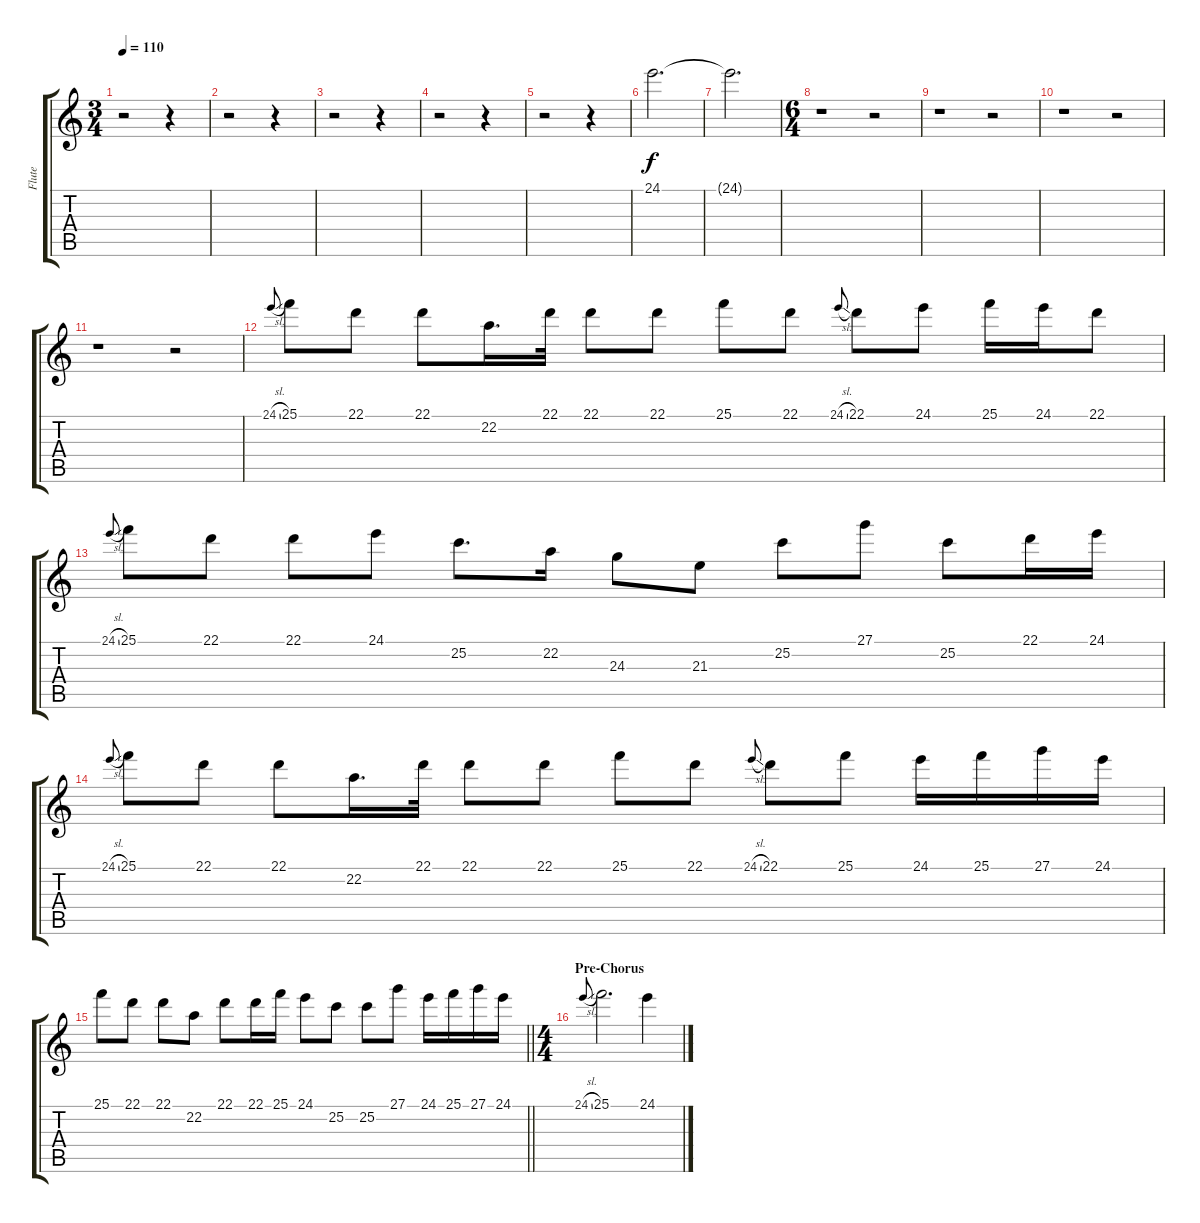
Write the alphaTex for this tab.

\track ("Flute" "Flute") {instrument piccolo}
\staff {score tabs}
\tuning (E4 B3 G3 D3 A2 E2) {hide}
\ts (3 4)
\tempo 110
\clef g2
\ks c
r.2{dy f} r.4 |
r.2 r.4 |
r.2 r.4 |
r.2 r.4 |
r.2 r.4 |
24.1.2{d} |
24.1{t}.2{d} |
\ts (6 4)
r.1 r.2 |
r.1 r.2 |
r.1 r.2 |
r.1 r.2 |
24.1{sl}.8{gr onbeat} 25.1.8 22.1.8 22.1.8 22.2.16{d} 22.1.32 22.1.8 22.1.8 25.1.8 22.1.8 24.1{sl}.8{gr onbeat} 22.1.8 24.1.8 25.1.16 24.1.16 22.1.8 |
24.1{sl}.8{gr onbeat} 25.1.8 22.1.8 22.1.8 24.1.8 25.2.8{d} 22.2.16 24.3.8 21.3.8 25.2.8 27.1.8 25.2.8 22.1.16 24.1.16 |
24.1{sl}.8{gr onbeat} 25.1.8 22.1.8 22.1.8 22.2.16{d} 22.1.32 22.1.8 22.1.8 25.1.8 22.1.8 24.1{sl}.8{gr onbeat} 22.1.8 25.1.8 24.1.16 25.1.16 27.1.16 24.1.16 |
\barLineRight lightlight
25.1.8 22.1.8 22.1.8 22.2.8 22.1.8 22.1.16 25.1.16 24.1.8 25.2.8 25.2.8 27.1.8 24.1.16 25.1.16 27.1.16 24.1.16 |
\ts (4 4)
\section ("" "Pre-Chorus")
24.1{sl}.8{gr onbeat} 25.1.2{d} 24.1{ss}.4
